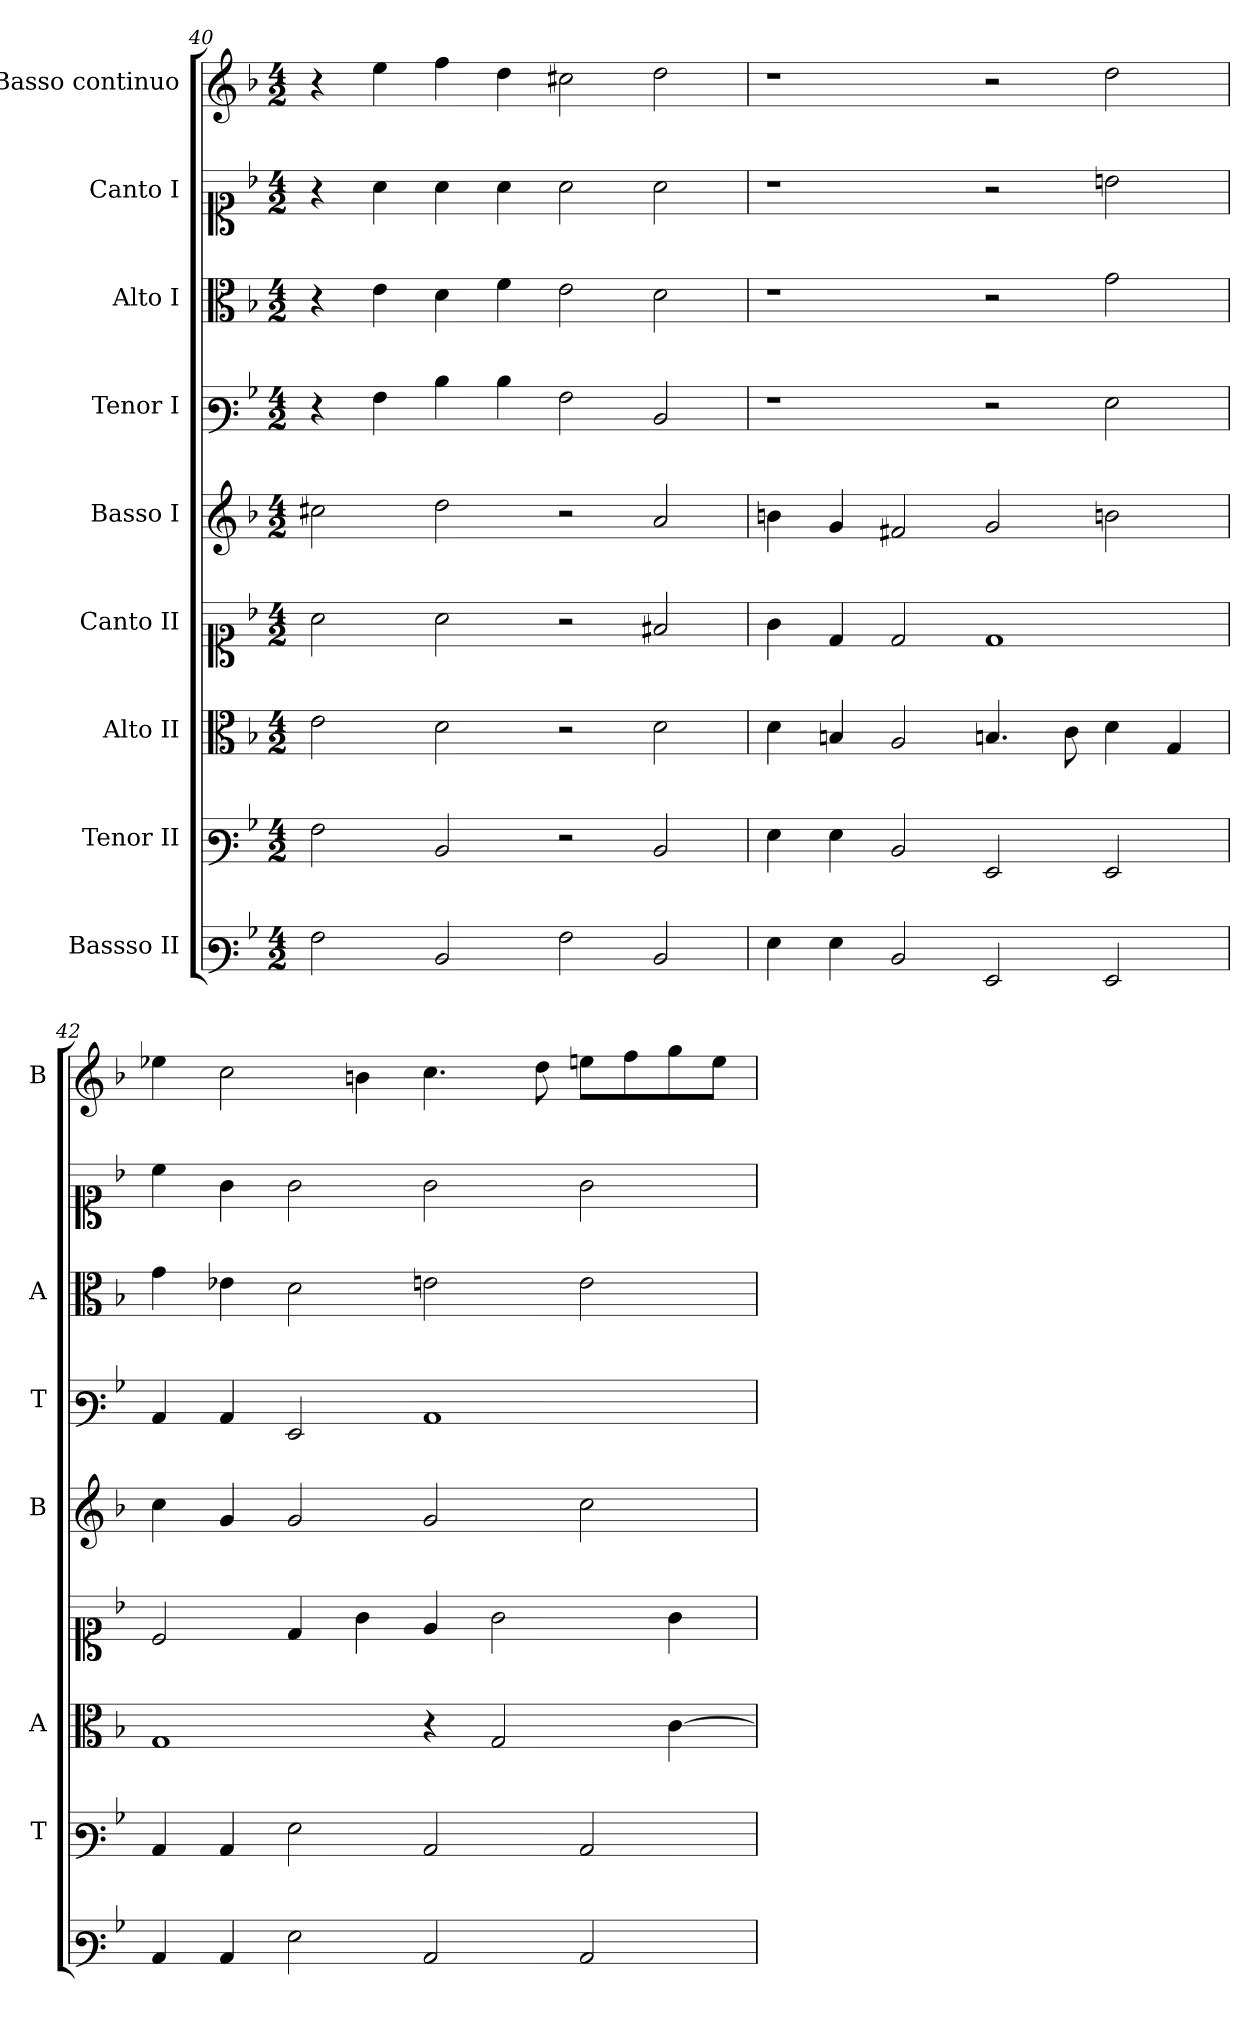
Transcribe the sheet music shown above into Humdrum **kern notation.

**kern	**kern	**kern	**kern	**kern	**kern	**kern	**kern	**kern
*part9	*part8	*part7	*part6	*part5	*part4	*part3	*part2	*part1
*staff9	*staff8	*staff7	*staff6	*staff5	*staff4	*staff3	*staff2	*staff1
*I"Bassso II	*I"Tenor II	*I"Alto II	*I"Canto II	*I"Basso I	*I"Tenor I	*I"Alto I	*I"Canto I	*I"Basso continuo
*	*I'T	*I'A	*	*I'B	*I'T	*I'A	*	*I'B
*clefF3	*clefF3	*clefC3	*clefC1	*clefG2	*clefF3	*clefC3	*clefC1	*clefG2
*k[b-]	*k[b-]	*k[b-]	*k[b-]	*k[b-]	*k[b-]	*k[b-]	*k[b-]	*k[b-]
*F:	*F:	*F:	*F:	*F:	*F:	*F:	*F:	*F:
*M4/2	*M4/2	*M4/2	*M4/2	*M4/2	*M4/2	*M4/2	*M4/2	*M4/2
=40	=40	=40	=40	=40	=40	=40	=40	=40
2A	2A	2e	2a	2cc#X	4r	4r	4r	4r
.	.	.	.	.	4A	4e	4a	4ee
2D	2D	2d	2a	2dd	4d	4d	4a	4ff
.	.	.	.	.	4d	4f	4a	4dd
2A	2r	2r	2r	2r	2A	2e	2a	2cc#X
2D	2D	2d	2f#X	2a	2D	2d	2a	2dd
!!LO:PB:g=z
=41	=41	=41	=41	=41	=41	=41	=41	=41
4G	4G	4d	4g	4b	1r	1r	1r	1r
4G	4G	4B	4d	4g	.	.	.	.
2D	2D	2A	2d	2f#X	.	.	.	.
2GG	2GG	4.Bn	1d	2g	2r	2r	2r	2r
.	.	8c	.	.	.	.	.	.
2GG	2GG	4d	.	2bn	2G	2g	2bn	2dd
.	.	4G	.	.	.	.	.	.
=42	=42	=42	=42	=42	=42	=42	=42	=42
4C	4C	1G	2c	4cc	4C	4g	4cc	4ee-X
4C	4C	.	.	4g	4C	4e-X	4g	2cc
2G	2G	.	4d	2g	2GG	2d	2g	.
.	.	.	4g	.	.	.	.	4b
2C	2C	4r	4e	2g	1C	2e	2g	4.cc
.	.	2G	2g	.	.	.	.	.
.	.	.	.	.	.	.	.	8dd
2C	2C	.	.	2cc	.	2e	2g	8eeL
.	.	.	.	.	.	.	.	8ff
.	.	[4c	4g	.	.	.	.	8gg
.	.	.	.	.	.	.	.	8eeJ
=	=	=	=	=	=	=	=	=
*-	*-	*-	*-	*-	*-	*-	*-	*-
